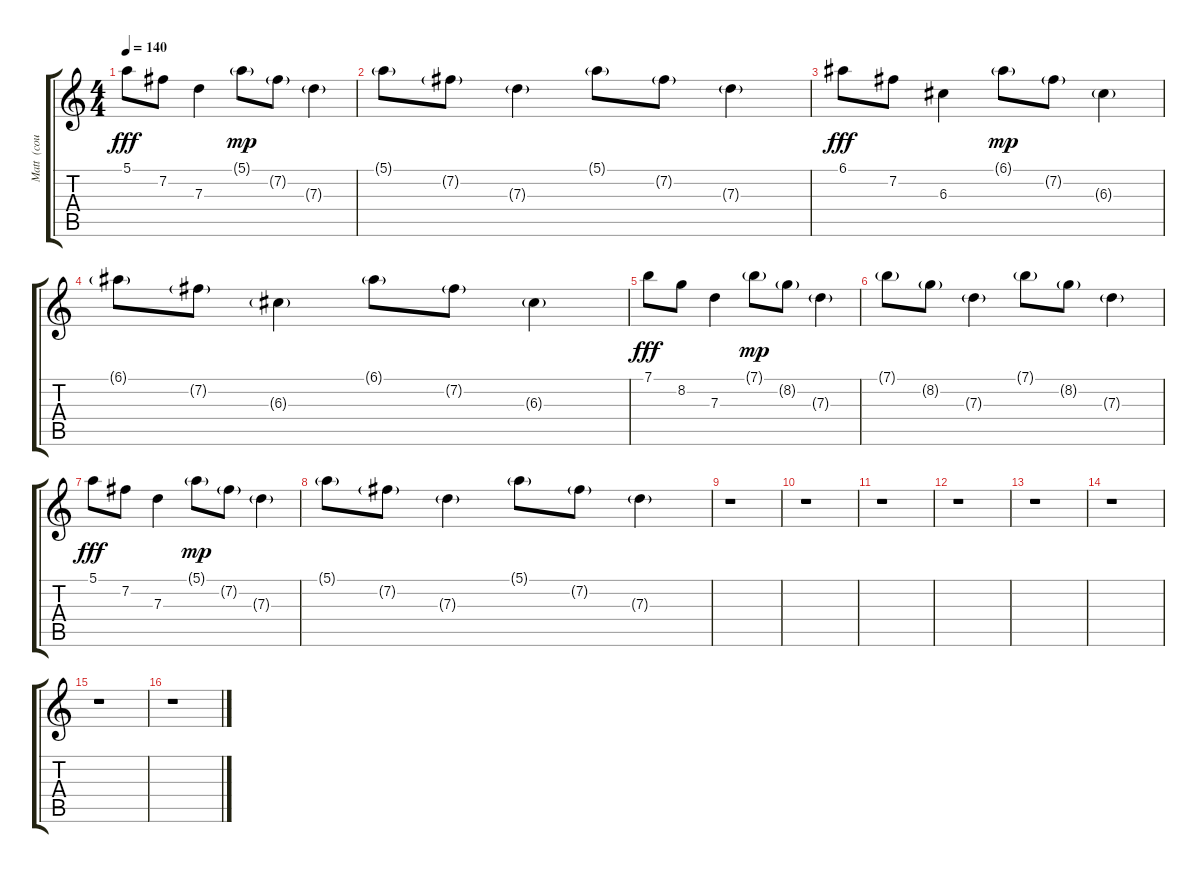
\track ("Matt  (couplet) clean+delay" "Matt  (cou") {instrument electricguitarclean}
\staff {score tabs}
\tuning (E4 B3 G3 D3 A2 E2) {hide}
\ts (4 4)
\tempo 140
\clef g2
\ks c
5.1.8{dy fff} 7.2.8 7.3.4 5.1{g}.8{dy mp} 7.2{g}.8 7.3{g}.4 |
5.1{g}.8 7.2{g}.8 7.3{g}.4 5.1{g}.8 7.2{g}.8 7.3{g}.4 |
6.1.8{dy fff} 7.2.8 6.3.4 6.1{g}.8{dy mp} 7.2{g}.8 6.3{g}.4 |
6.1{g}.8 7.2{g}.8 6.3{g}.4 6.1{g}.8 7.2{g}.8 6.3{g}.4 |
7.1.8{dy fff} 8.2.8 7.3.4 7.1{g}.8{dy mp} 8.2{g}.8 7.3{g}.4 |
7.1{g}.8 8.2{g}.8 7.3{g}.4 7.1{g}.8 8.2{g}.8 7.3{g}.4 |
5.1.8{dy fff} 7.2.8 7.3.4 5.1{g}.8{dy mp} 7.2{g}.8 7.3{g}.4 |
5.1{g}.8 7.2{g}.8 7.3{g}.4 5.1{g}.8 7.2{g}.8 7.3{g}.4 |
r.1 |
r.1 |
r.1 |
r.1 |
r.1 |
r.1 |
r.1 |
r.1
